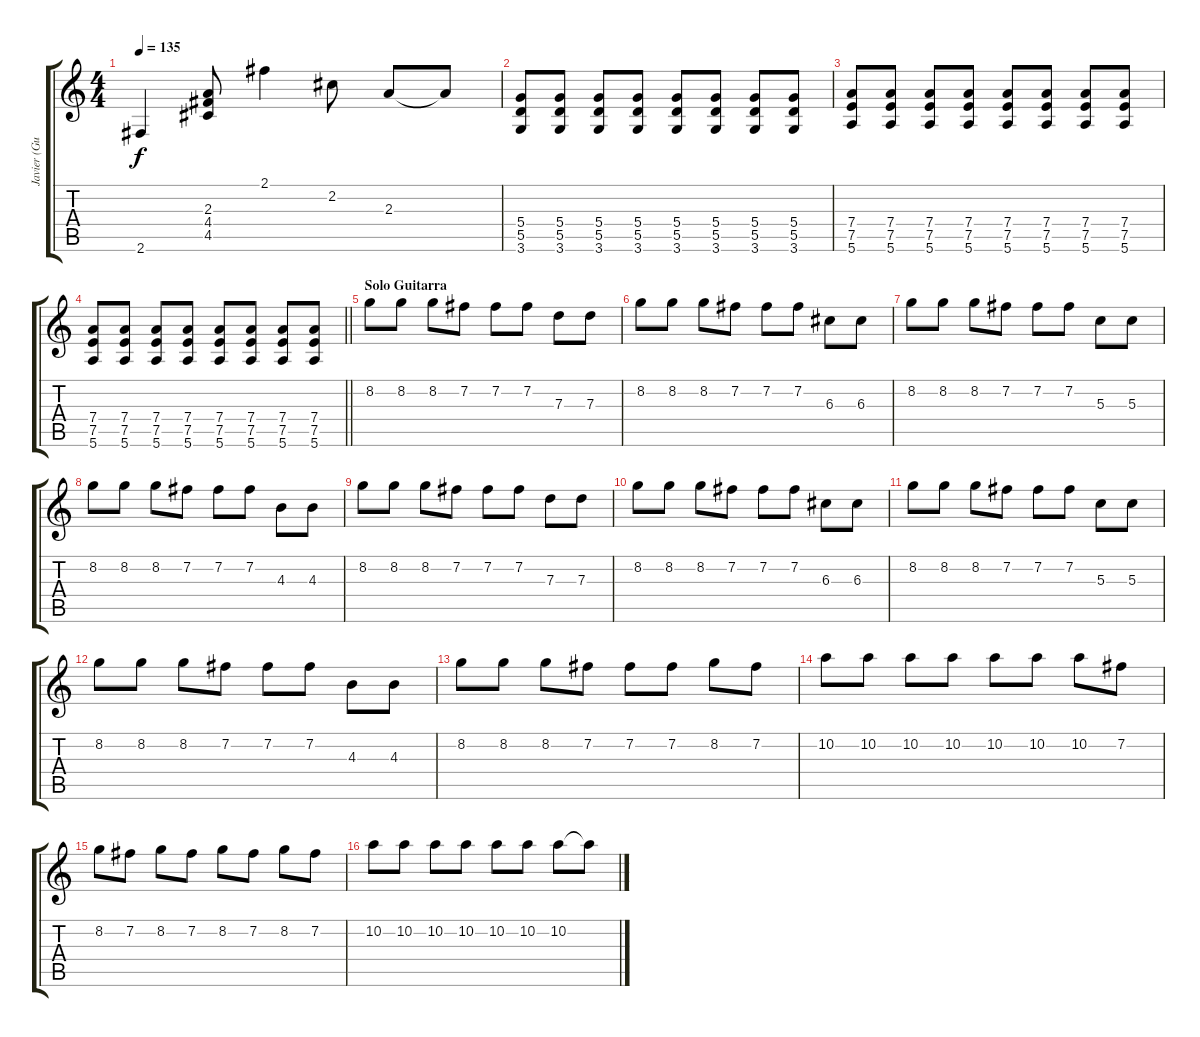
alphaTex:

\track ("Javier (Guitarra)" "Javier (Gu") {instrument overdrivenguitar}
\staff {score tabs}
\tuning (E4 B3 G3 D3 A2 E2) {hide}
\ts (4 4)
\tempo 135
\clef g2
\ks c
2.6.4{dy f} (2.3 4.4 4.5).8 2.1.4 2.2.8 2.3.8 2.3{t}.8 |
(5.4 5.5 3.6).8 (5.4 5.5 3.6).8 (5.4 5.5 3.6).8 (5.4 5.5 3.6).8 (5.4 5.5 3.6).8 (5.4 5.5 3.6).8 (5.4 5.5 3.6).8 (5.4 5.5 3.6).8 |
(7.4 7.5 5.6).8 (7.4 7.5 5.6).8 (7.4 7.5 5.6).8 (7.4 7.5 5.6).8 (7.4 7.5 5.6).8 (7.4 7.5 5.6).8 (7.4 7.5 5.6).8 (7.4 7.5 5.6).8 |
\barLineRight lightlight
(7.4 7.5 5.6).8 (7.4 7.5 5.6).8 (7.4 7.5 5.6).8 (7.4 7.5 5.6).8 (7.4 7.5 5.6).8 (7.4 7.5 5.6).8 (7.4 7.5 5.6).8 (7.4 7.5 5.6).8 |
\section ("" "Solo Guitarra")
8.2.8 8.2.8 8.2.8 7.2.8 7.2.8 7.2.8 7.3.8 7.3.8 |
8.2.8 8.2.8 8.2.8 7.2.8 7.2.8 7.2.8 6.3.8 6.3.8 |
8.2.8 8.2.8 8.2.8 7.2.8 7.2.8 7.2.8 5.3.8 5.3.8 |
8.2.8 8.2.8 8.2.8 7.2.8 7.2.8 7.2.8 4.3.8 4.3.8 |
8.2.8 8.2.8 8.2.8 7.2.8 7.2.8 7.2.8 7.3.8 7.3.8 |
8.2.8 8.2.8 8.2.8 7.2.8 7.2.8 7.2.8 6.3.8 6.3.8 |
8.2.8 8.2.8 8.2.8 7.2.8 7.2.8 7.2.8 5.3.8 5.3.8 |
8.2.8 8.2.8 8.2.8 7.2.8 7.2.8 7.2.8 4.3.8 4.3.8 |
8.2.8 8.2.8 8.2.8 7.2.8 7.2.8 7.2.8 8.2.8 7.2.8 |
10.2.8 10.2.8 10.2.8 10.2.8 10.2.8 10.2.8 10.2.8 7.2.8 |
8.2.8 7.2.8 8.2.8 7.2.8 8.2.8 7.2.8 8.2.8 7.2.8 |
10.2.8 10.2.8 10.2.8 10.2.8 10.2.8 10.2.8 10.2.8 10.2{t}.8
